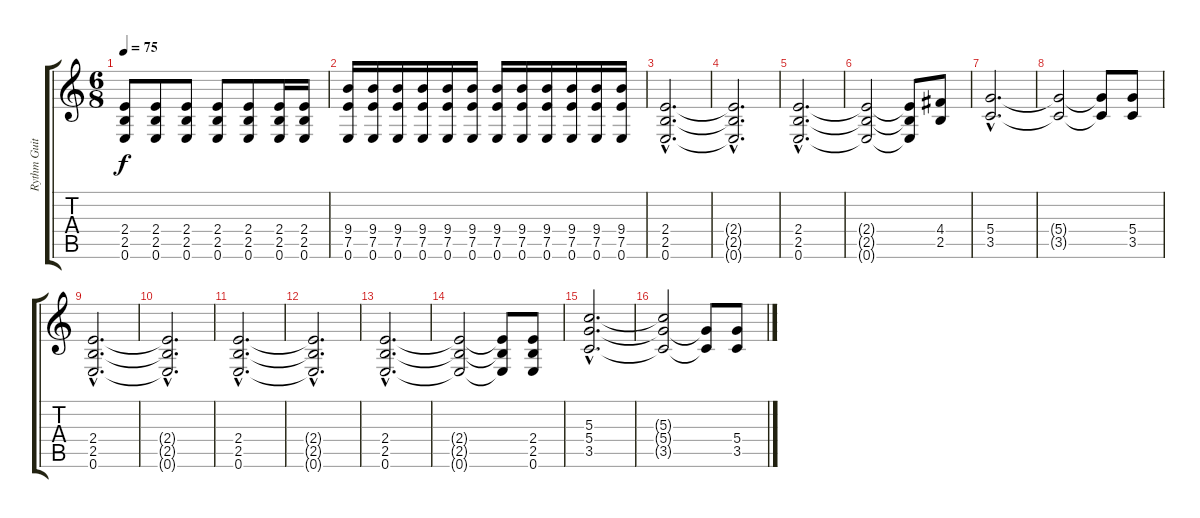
\track ("Rythm Guitar" "Rythm Guit") {instrument distortionguitar}
\staff {score tabs}
\tuning (E4 B3 G3 D3 A2 E2) {hide}
\ts (6 8)
\tempo 75
\clef g2
\ks c
(2.4 2.5 0.6).8{dy f} (2.4 2.5 0.6).8 (2.4 2.5 0.6).8 (2.4 2.5 0.6).8 (2.4 2.5 0.6).8 (2.4 2.5 0.6).16 (2.4 2.5 0.6).16 |
(9.4 7.5 0.6).16 (9.4 7.5 0.6).16 (9.4 7.5 0.6).16 (9.4 7.5 0.6).16 (9.4 7.5 0.6).16 (9.4 7.5 0.6).16 (9.4 7.5 0.6).16 (9.4 7.5 0.6).16 (9.4 7.5 0.6).16 (9.4 7.5 0.6).16 (9.4 7.5 0.6).16 (9.4 7.5 0.6).16 |
(2.4{hac} 2.5{hac} 0.6{hac}).2{d} |
(2.4{hac t} 2.5{hac t} 0.6{hac t}).2{d} |
(2.4{hac} 2.5{hac} 0.6{hac}).2{d} |
(2.4{t} 2.5{t} 0.6{t}).2 (2.4{t} 2.5{t} 0.6{t}).8 (4.4 2.5).8 |
(5.4{hac} 3.5{hac}).2{d} |
(5.4{t} 3.5{t}).2 (5.4{t} 3.5{t}).8 (5.4 3.5).8 |
(2.4{hac} 2.5{hac} 0.6{hac}).2{d} |
(2.4{hac t} 2.5{hac t} 0.6{hac t}).2{d} |
(2.4{hac} 2.5{hac} 0.6{hac}).2{d} |
(2.4{hac t} 2.5{hac t} 0.6{hac t}).2{d} |
(2.4{hac} 2.5{hac} 0.6{hac}).2{d} |
(2.4{t} 2.5{t} 0.6{t}).2 (2.4{t} 2.5{t} 0.6{t}).8 (2.4 2.5 0.6).8 |
(5.3{hac} 5.4{hac} 3.5{hac}).2{d} |
(5.3{t} 5.4{t} 3.5{t}).2 (5.4{t} 3.5{t}).8 (5.4 3.5).8
